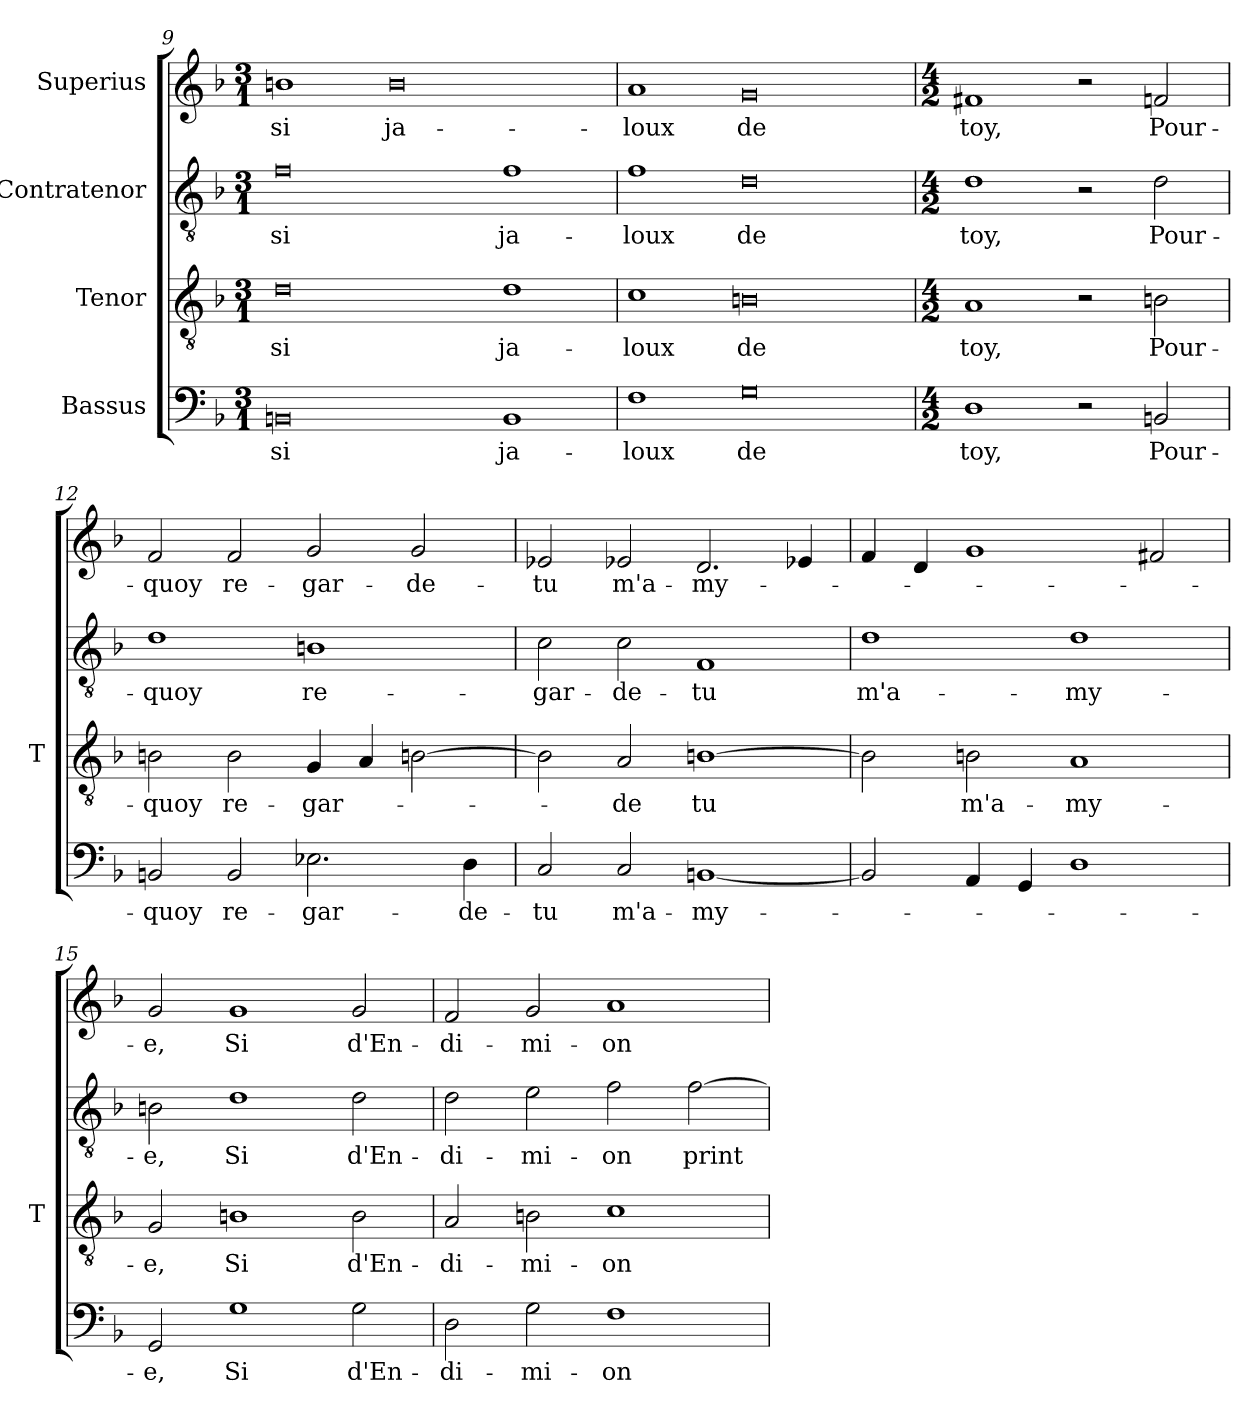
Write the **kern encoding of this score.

**kern	**text	**kern	**text	**kern	**text	**kern	**text
*part4	*part4	*part3	*part3	*part2	*part2	*part1	*part1
*staff4	*staff4	*staff3	*staff3	*staff2	*staff2	*staff1	*staff1
*I"Bassus	*	*I"Tenor	*	*I"Contratenor	*	*I"Superius	*
*	*	*I'T	*	*	*	*	*
*clefF4	*	*clefGv2	*	*clefGv2	*	*clefG2	*
*k[b-]	*	*k[b-]	*	*k[b-]	*	*k[b-]	*
*M3/1	*	*M3/1	*	*M3/1	*	*M3/1	*
=9	=9	=9	=9	=9	=9	=9	=9
0BB	-si	0d	-si	0f	-si	1b	-si
.	.	.	.	.	.	0b	ja-
1BB	ja-	1d	ja-	1f	ja-	.	.
=10	=10	=10	=10	=10	=10	=10	=10
1F	-loux	1c	-loux	1f	-loux	1a	-loux
0G	-de	0Bn	-de	0d	-de	0g	-de
=11	=11	=11	=11	=11	=11	=11	=11
*M4/2	*	*M4/2	*	*M4/2	*	*M4/2	*
1D	-toy,	1A	-toy,	1d	-toy,	1f#X	-toy,
2r	.	2r	.	2r	.	2r	.
2BB	Pour-	2Bn	Pour-	2d	Pour-	2f	Pour-
=12	=12	=12	=12	=12	=12	=12	=12
2BB	-quoy	2Bn	-quoy	1d	-quoy	2f	-quoy
2BB	re-	2B	re-	.	.	2f	re-
2.E-X	gar-	4G	gar-	1Bn	re-	2g	gar-
.	.	4A	.	.	.	.	.
.	.	[2Bn	.	.	.	2g	de-
4D	de-	.	.	.	.	.	.
=13	=13	=13	=13	=13	=13	=13	=13
2C	-tu	2B]	.	2c	gar-	2e-X	-tu
2C	m'a-	2A	-de	2c	de-	2e-X	m'a-
[1BB	my-	[1Bn	-tu	1F	-tu	2.d	my-
.	.	.	.	.	.	4e-X	.
=14	=14	=14	=14	=14	=14	=14	=14
2BB]	.	2B]	.	1d	m'a-	4f	.
.	.	.	.	.	.	4d	.
4AA	.	2Bn	m'a-	.	.	1g	.
4GG	.	.	.	.	.	.	.
1D	.	1A	my-	1d	my-	.	.
.	.	.	.	.	.	2f#X	.
=15	=15	=15	=15	=15	=15	=15	=15
2GG	-e,	2G	-e,	2Bn	-e,	2g	-e,
1G	-Si	1Bn	-Si	1d	-Si	1g	-Si
2G	d'En-	2B	d'En-	2d	d'En-	2g	d'En-
=16	=16	=16	=16	=16	=16	=16	=16
2D	di-	2A	di-	2d	di-	2f	di-
2G	mi-	2Bn	mi-	2e	mi-	2g	mi-
1F	-on	1c	-on	2f	-on	1a	-on
.	.	.	.	[2f	-print	.	.
=	=	=	=	=	=	=	=
*-	*-	*-	*-	*-	*-	*-	*-
